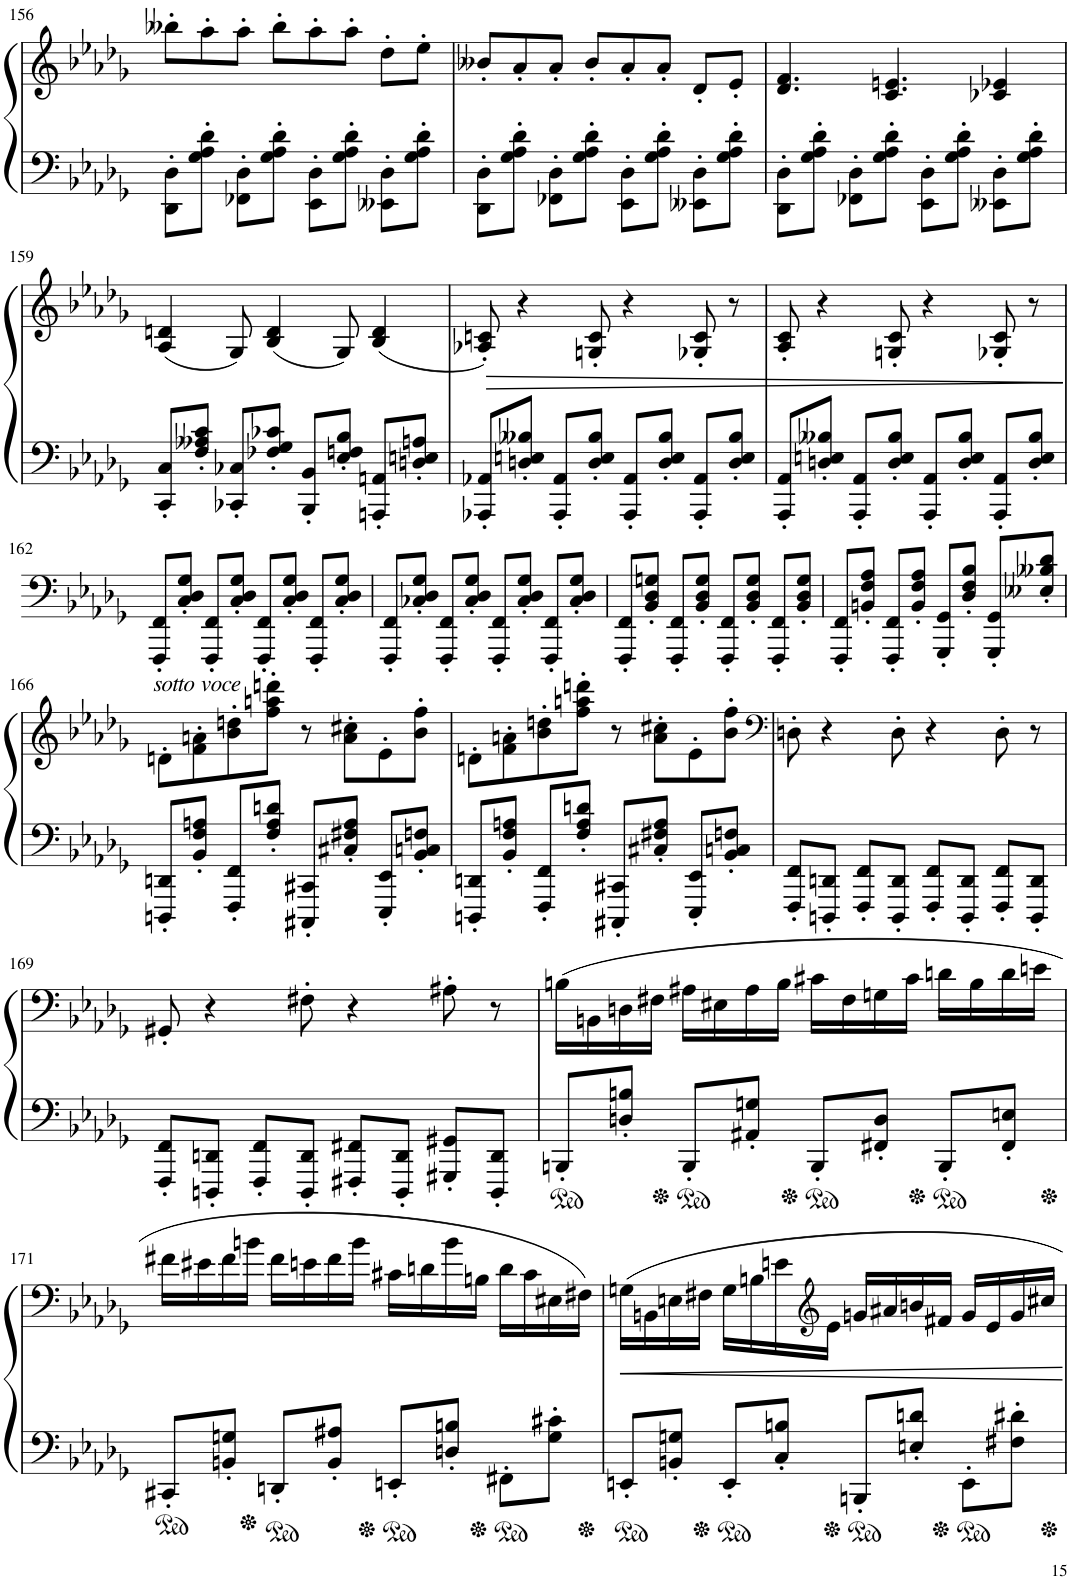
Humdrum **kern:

**kern	**kern	**dynam
*part1	*part1	*part1
*staff2	*staff1	*staff1/2
*I"Piano	*	*
*I'Pno	*	*
!!LO:PB:g=z
*clefF4	*clefG2	*
*k[b-e-a-d-g-]	*k[b-e-a-d-g-]	*
*M4/4	*M4/4	*
=156	=156	=156
8DD-\' 8D-\'L	8bb--X'\L	.
8G-\' 8A-\' 8d-\'J	8aa-'\	.
8FF-X\' 8D-\'L	8aa-'\J	.
8G-\' 8A-\' 8d-\'J	8bb--'\L	.
8EE-\' 8D-\'L	8aa-'\	.
8G-\' 8A-\' 8d-\'J	8aa-'\J	.
8EE--X\' 8D-\'L	8dd-'\L	.
8G-\' 8A-\' 8d-\'J	8ee-'\J	.
=157	=157	=157
8DD-\' 8D-\'L	8b--X'/L	.
8G-\' 8A-\' 8d-\'J	8a-'/	.
8FF-X\' 8D-\'L	8a-'/J	.
8G-\' 8A-\' 8d-\'J	8b--'/L	.
8EE-\' 8D-\'L	8a-'/	.
8G-\' 8A-\' 8d-\'J	8a-'/J	.
8EE--X\' 8D-\'L	8d-'/L	.
8G-\' 8A-\' 8d-\'J	8e-'/J	.
=158	=158	=158
8DD-\' 8D-\'L	4.d-/ 4.f/	.
8G-\' 8A-\' 8d-\'J	.	.
8FF-X\' 8D-\'L	.	.
8G-\' 8A-\' 8d-\'J	4.c/ 4.en/	.
8EE-\' 8D-\'L	.	.
8G-\' 8A-\' 8d-\'J	.	.
8EE--X\' 8D-\'L	4c-X/ 4e-X/	.
8G-\' 8A-\' 8d-\'J	.	.
!!LO:LB:g=z
=159	=159	=159
8CC/' 8C/'L	(4A-/ 4dn/	.
8F/' 8A--X/' 8c/'J	.	.
8CC-X/' 8C-X/'L	8G-/)	.
8F-X/' 8G-/' 8c-X/'J	(4B-/ 4d/	.
8BBB-/' 8BB-/'L	.	.
8E-/' 8Fn/' 8B-/'J	8G-/)	.
8AAAn/' 8AAn/'L	(4B-/ 4d/	.
8Dn/' 8En/' 8An/'J	.	.
=160	=160	=160
!	!	!LO:HP:b
8AAA-X/' 8AA-X/'L	8A-X/' 8cn/')	>
8Dn/' 8En/' 8B--X/'J	4r	.
8AAA-/' 8AA-/'L	.	.
8D/' 8E/' 8B--/'J	8Gn/' 8c/'	.
8AAA-/' 8AA-/'L	4r	.
8D/' 8E/' 8B--/'J	.	.
8AAA-/' 8AA-/'L	8G-X/' 8c/'	.
8D/' 8E/' 8B--/'J	8r	.
=161	=161	=161
8AAA-/' 8AA-/'L	8A-/' 8c/'	.
8Dn/' 8En/' 8B--X/'J	4r	.
8AAA-/' 8AA-/'L	.	.
8D/' 8E/' 8B--/'J	8Gn/' 8c/'	.
8AAA-/' 8AA-/'L	4r	.
8D/' 8E/' 8B--/'J	.	.
8AAA-/' 8AA-/'L	8G-X/' 8c/'	.
8D/' 8E/' 8B--/'J	8r	.
.	.	]
!!LO:LB:g=z
=162	=162	=162
!LO:TX:b:i:t=sotto voce	!	!
8FFF/' 8FF/'L	1r	.
8C/' 8D-/' 8G-/'J	.	.
8FFF/' 8FF/'L	.	.
8C/' 8D-/' 8G-/'J	.	.
8FFF/' 8FF/'L	.	.
8C/' 8D-/' 8G-/'J	.	.
8FFF/' 8FF/'L	.	.
8C/' 8D-/' 8G-/'J	.	.
=163	=163	=163
8FFF/' 8FF/'L	1r	.
8C-X/' 8D-/' 8G-/'J	.	.
8FFF/' 8FF/'L	.	.
8C-/' 8D-/' 8G-/'J	.	.
8FFF/' 8FF/'L	.	.
8C-/' 8D-/' 8G-/'J	.	.
8FFF/' 8FF/'L	.	.
8C-/' 8D-/' 8G-/'J	.	.
=164	=164	=164
8FFF/' 8FF/'L	1r	.
8BB-/' 8D-/' 8Gn/'J	.	.
8FFF/' 8FF/'L	.	.
8BB-/' 8D-/' 8G/'J	.	.
8FFF/' 8FF/'L	.	.
8BB-/' 8D-/' 8G/'J	.	.
8FFF/' 8FF/'L	.	.
8BB-/' 8D-/' 8G/'J	.	.
=165	=165	=165
8FFF/' 8FF/'L	1r	.
8BBn/' 8F/' 8A-/'J	.	.
8FFF/' 8FF/'L	.	.
8BB/' 8F/' 8A-/'J	.	.
8GGG-/' 8GG-/'L	.	.
8D-/' 8F/' 8B-/'J	.	.
8GGG-/' 8GG-/'L	.	.
8E--X/' 8B--X/' 8d-/'J	.	.
!!LO:LB:g=z
=166	=166	=166
8DDDn/' 8DDn/'L	8dn'\L	.
8BB-/' 8F/' 8An/'J	8f\' 8an\'	.
8FFF/' 8FF/'L	8b-\' 8ddn\'	.
8F/' 8A/' 8dn/'J	8ff\' 8aan\' 8dddn\'J	.
8CCC#X/' 8CC#X/'L	8r	.
8C#X/' 8F#X/' 8A/'J	8a\' 8cc#X\'L	.
8EEE-/' 8EE-/'L	8e-'\	.
8BB-/' 8Cn/' 8Fn/'J	8b-\' 8ff\'J	.
=167	=167	=167
8DDDn/' 8DDn/'L	8dn'\L	.
8BB-/' 8F/' 8An/'J	8f\' 8an\'	.
8FFF/' 8FF/'L	8b-\' 8ddn\'	.
8F/' 8A/' 8dn/'J	8ff\' 8aan\' 8dddn\'J	.
8CCC#X/' 8CC#X/'L	8r	.
8C#X/' 8F#X/' 8A/'J	8a\' 8cc#X\'L	.
8EEE-/' 8EE-/'L	8e-'\	.
8BB-/' 8Cn/' 8Fn/'J	8b-\' 8ff\'J	.
=168	=168	=168
*	*clefF4	*
8FFF/' 8FF/'L	8Dn'\	.
8DDDn/' 8DDn/'J	4r	.
8FFF/' 8FF/'L	.	.
8DDD/' 8DD/'J	8D'\	.
8FFF/' 8FF/'L	4r	.
8DDD/' 8DD/'J	.	.
8FFF/' 8FF/'L	8D'\	.
8DDD/' 8DD/'J	8r	.
!!LO:LB:g=z
=169	=169	=169
8FFF/' 8FF/'L	8GG#X'/	.
8DDDn/' 8DDn/'J	4r	.
8FFF/' 8FF/'L	.	.
8DDD/' 8DD/'J	8F#X'\	.
8FFF#X/' 8FF#X/'L	4r	.
8DDD/' 8DD/'J	.	.
8GGG#X/' 8GG#X/'L	8A#X'\	.
8DDD/' 8DD/'J	8r	.
=170	=170	=170
8BBBn'/L	(16Bn\LL	.
.	16BBn\	.
8Dn/' 8Bn/'J	16Dn\	.
.	16F#X\JJ	.
8BBB'/L	16A#X\LL	.
.	16E#X\	.
8AA#X/' 8Gn/'J	16A#\	.
.	16B\JJ	.
8BBB'/L	16c#X\LL	.
.	16F#\	.
8FF#X/' 8D/'J	16Gn\	.
.	16c#\JJ	.
8BBB'/L	16dn\LL	.
.	16B\	.
8FF#/' 8En/'J	16d\	.
.	16en\JJ	.
!!LO:LB:g=z
=171	=171	=171
8CC#X'/L	16f#X\LL	.
.	16e#X\	.
8BBn/' 8Gn/'J	16f#\	.
.	16bn\JJ	.
8DDn'/L	16f#\LL	.
.	16en\	.
8BB/' 8A#X/'J	16f#\	.
.	16b\JJ	.
8EEn'/L	16c#X\LL	.
.	16dn\	.
8Dn/' 8Bn/'J	16b\	.
.	16Bn\JJ	.
8FF#X'\L	16d\LL	.
.	16c#\	.
8G\' 8c#X\'J	16E#X\	.
.	16F#X\JJ)	.
=172	=172	=172
8EEn'/L	16Gn\LL	.
.	16BBn\	.
8BBn/' 8Gn/'J	16En\	.
.	16F#X\JJ	.
8EE'/L	16G\LL	.
.	16Bn\	.
8C/' 8Bn/'J	16en\	.
*	*clefG2	*
.	16e\JJ	.
8BBBn'/L	16gn/LL	.
.	16a#X/	.
8En/' 8dn/'J	16bn/	.
.	16f#X/JJ	.
8EE'\L	16g/LL	.
.	16e/	.
8F#X\' 8d#X\'J	16g/	.
.	16cc#X/JJ	.
=	=	=
*-	*-	*-
